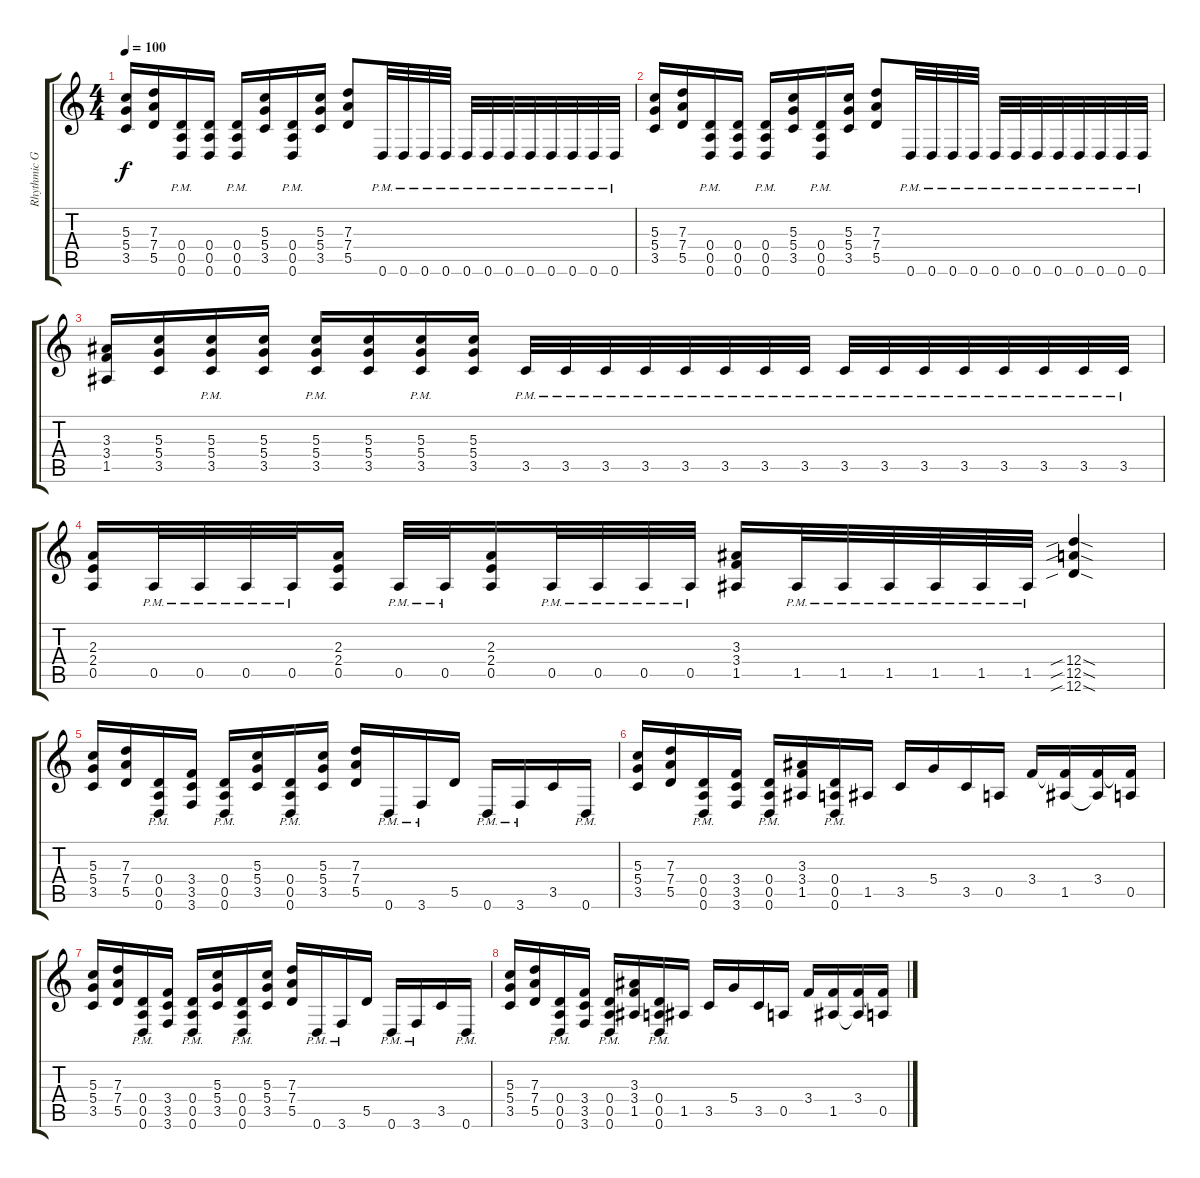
\track ("Rhythmic Guitar" "Rhythmic G") {instrument distortionguitar}
\staff {score tabs}
\tuning (E4 B3 G3 D3 A2 D2) {hide}
\ts (4 4)
\tempo 100
\clef g2
\ks c
(5.3 5.4 3.5).16{dy f} (7.3 7.4 5.5).16 (0.4{pm} 0.5{pm} 0.6{pm}).16 (0.4 0.5 0.6).16 (0.4{pm} 0.5{pm} 0.6{pm}).16 (5.3 5.4 3.5).16 (0.4{pm} 0.5{pm} 0.6{pm}).16 (5.3 5.4 3.5).16 (7.3 7.4 5.5).8 0.6{pm}.32 0.6{pm}.32 0.6{pm}.32 0.6{pm}.32 0.6{pm}.32 0.6{pm}.32 0.6{pm}.32 0.6{pm}.32 0.6{pm}.32 0.6{pm}.32 0.6{pm}.32 0.6{pm}.32 |
(5.3 5.4 3.5).16 (7.3 7.4 5.5).16 (0.4{pm} 0.5{pm} 0.6{pm}).16 (0.4 0.5 0.6).16 (0.4{pm} 0.5{pm} 0.6{pm}).16 (5.3 5.4 3.5).16 (0.4{pm} 0.5{pm} 0.6{pm}).16 (5.3 5.4 3.5).16 (7.3 7.4 5.5).8 0.6{pm}.32 0.6{pm}.32 0.6{pm}.32 0.6{pm}.32 0.6{pm}.32 0.6{pm}.32 0.6{pm}.32 0.6{pm}.32 0.6{pm}.32 0.6{pm}.32 0.6{pm}.32 0.6{pm}.32 |
(3.3 3.4 1.5).16 (5.3 5.4 3.5).16 (5.3{pm} 5.4{pm} 3.5{pm}).16 (5.3 5.4 3.5).16 (5.3{pm} 5.4{pm} 3.5{pm}).16 (5.3 5.4 3.5).16 (5.3{pm} 5.4{pm} 3.5{pm}).16 (5.3 5.4 3.5).16 3.5{pm}.32 3.5{pm}.32 3.5{pm}.32 3.5{pm}.32 3.5{pm}.32 3.5{pm}.32 3.5{pm}.32 3.5{pm}.32 3.5{pm}.32 3.5{pm}.32 3.5{pm}.32 3.5{pm}.32 3.5{pm}.32 3.5{pm}.32 3.5{pm}.32 3.5{pm}.32 |
(2.3 2.4 0.5).16 0.5{pm}.32 0.5{pm}.32 0.5{pm}.32 0.5{pm}.32 (2.3 2.4 0.5).16 0.5{pm}.32 0.5{pm}.32 (2.3 2.4 0.5).16 0.5{pm}.32 0.5{pm}.32 0.5{pm}.32 0.5{pm}.32 (3.3 3.4 1.5).16 1.5{pm}.32 1.5{pm}.32 1.5{pm}.32 1.5{pm}.32 1.5{pm}.32 1.5{pm}.32 (12.4{sib sod} 12.5{sib sod} 12.6{sib sod}).4 |
(5.3 5.4 3.5).16 (7.3 7.4 5.5).16 (0.4{pm} 0.5{pm} 0.6{pm}).16 (3.4 3.5 3.6).16 (0.4{pm} 0.5{pm} 0.6{pm}).16 (5.3 5.4 3.5).16 (0.4{pm} 0.5{pm} 0.6{pm}).16 (5.3 5.4 3.5).16 (7.3 7.4 5.5).16 0.6{pm}.16 3.6{pm}.16 5.5.16 0.6{pm}.16 3.6{pm}.16 3.5.16 0.6{pm}.16 |
(5.3 5.4 3.5).16 (7.3 7.4 5.5).16 (0.4{pm} 0.5{pm} 0.6{pm}).16 (3.4 3.5 3.6).16 (0.4{pm} 0.5{pm} 0.6{pm}).16 (3.3 3.4 1.5).16 (0.4{pm} 0.5{pm} 0.6{pm}).16 1.5.16 3.5.16 5.4.16 3.5.16 0.5.16 3.4.16 (3.4{t} 1.5).16 (3.4 1.5{t}).16 (3.4{t} 0.5).16 |
(5.3 5.4 3.5).16 (7.3 7.4 5.5).16 (0.4{pm} 0.5{pm} 0.6{pm}).16 (3.4 3.5 3.6).16 (0.4{pm} 0.5{pm} 0.6{pm}).16 (5.3 5.4 3.5).16 (0.4{pm} 0.5{pm} 0.6{pm}).16 (5.3 5.4 3.5).16 (7.3 7.4 5.5).16 0.6{pm}.16 3.6{pm}.16 5.5.16 0.6{pm}.16 3.6{pm}.16 3.5.16 0.6{pm}.16 |
(5.3 5.4 3.5).16 (7.3 7.4 5.5).16 (0.4{pm} 0.5{pm} 0.6{pm}).16 (3.4 3.5 3.6).16 (0.4{pm} 0.5{pm} 0.6{pm}).16 (3.3 3.4 1.5).16 (0.4{pm} 0.5{pm} 0.6{pm}).16 1.5.16 3.5.16 5.4.16 3.5.16 0.5.16 3.4.16 (3.4{t} 1.5).16 (3.4 1.5{t}).16 (3.4{t} 0.5).16
